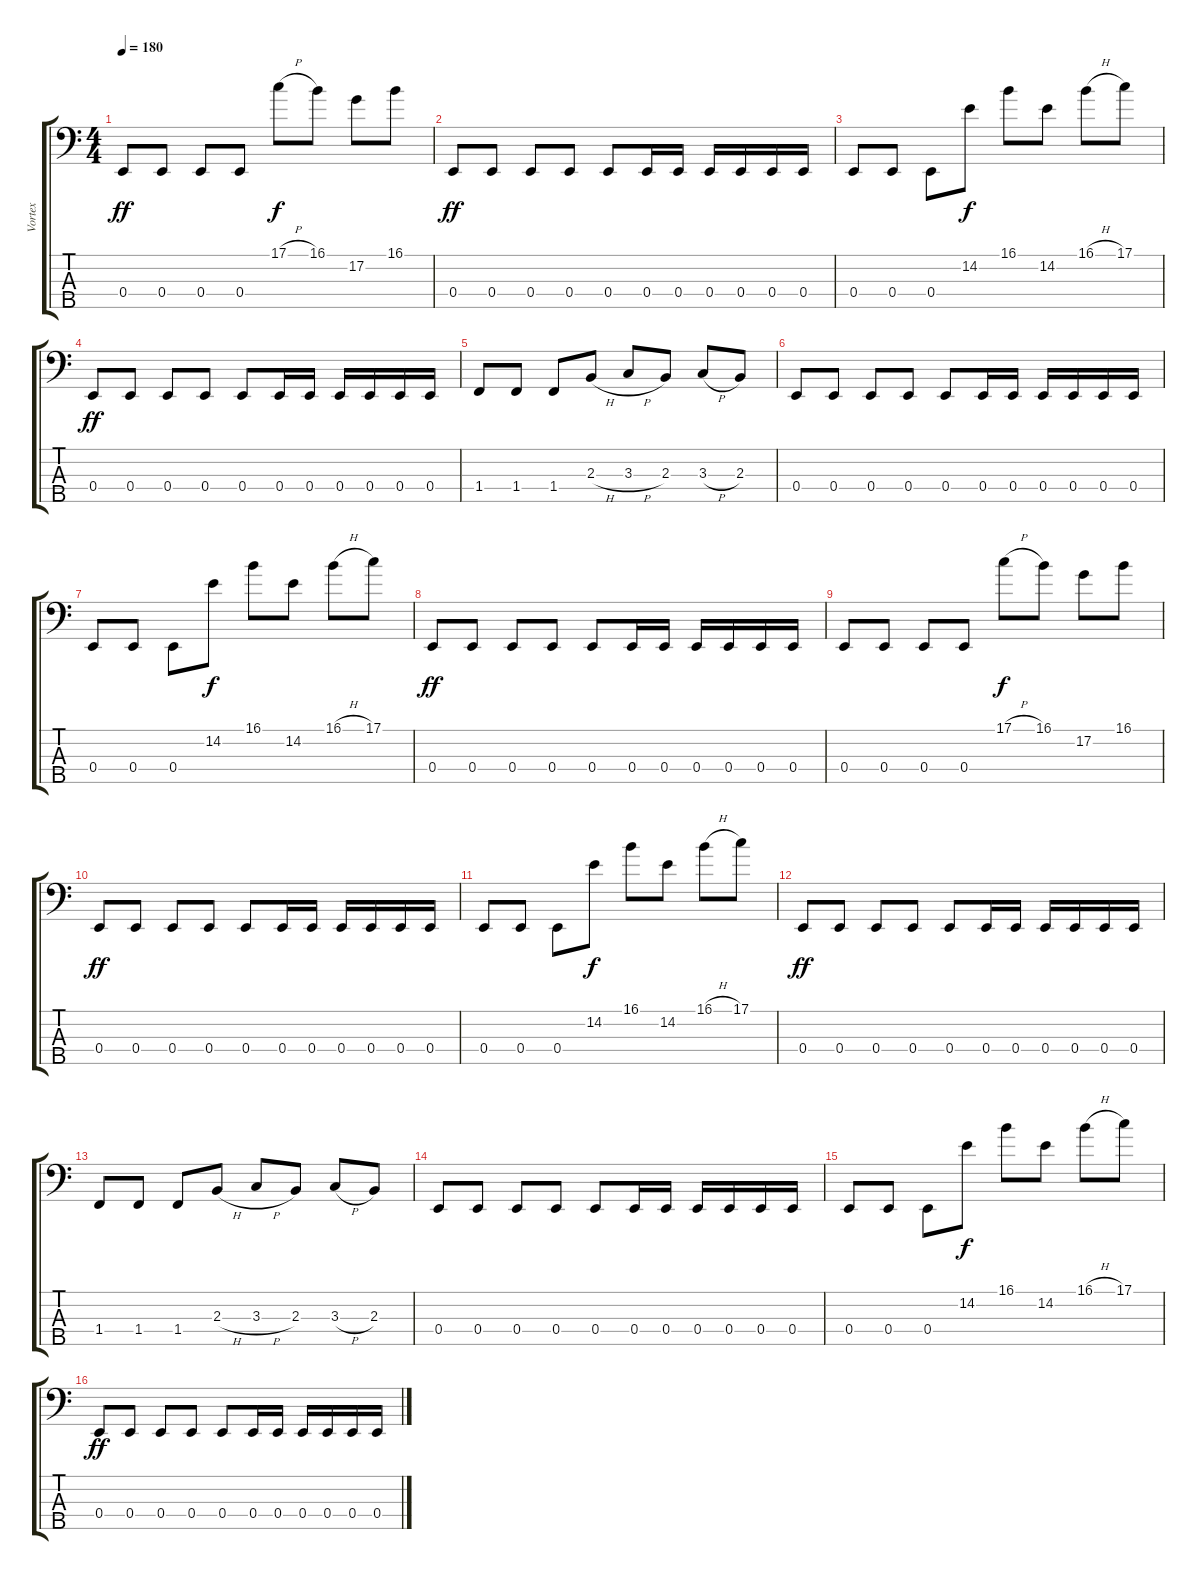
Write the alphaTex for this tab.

\track ("Vortex" "Vortex") {instrument electricbassfinger}
\staff {score tabs}
\tuning (G2 D2 A1 E1 B0) {hide}
\ts (4 4)
\tempo 180
\clef f4
\ks c
0.4.8{dy ff} 0.4.8 0.4.8 0.4.8 17.1{h}.8{dy f volume 8} 16.1.8 17.2.8 16.1.8 |
0.4.8{dy ff volume 14} 0.4.8 0.4.8 0.4.8 0.4.8 0.4.16 0.4.16 0.4.16 0.4.16 0.4.16 0.4.16 |
0.4.8 0.4.8 0.4.8 14.2.8{dy f volume 8} 16.1.8 14.2.8 16.1{h}.8 17.1.8 |
0.4.8{dy ff volume 14} 0.4.8 0.4.8 0.4.8 0.4.8 0.4.16 0.4.16 0.4.16 0.4.16 0.4.16 0.4.16 |
1.4.8 1.4.8 1.4.8 2.3{h}.8 3.3{h}.8 2.3.8 3.3{h}.8 2.3.8 |
0.4.8{volume 14} 0.4.8 0.4.8 0.4.8 0.4.8 0.4.16 0.4.16 0.4.16 0.4.16 0.4.16 0.4.16 |
0.4.8 0.4.8 0.4.8 14.2.8{dy f volume 8} 16.1.8 14.2.8 16.1{h}.8 17.1.8 |
0.4.8{dy ff volume 14} 0.4.8 0.4.8 0.4.8 0.4.8 0.4.16 0.4.16 0.4.16 0.4.16 0.4.16 0.4.16 |
0.4.8 0.4.8 0.4.8 0.4.8 17.1{h}.8{dy f volume 8} 16.1.8 17.2.8 16.1.8 |
0.4.8{dy ff volume 14} 0.4.8 0.4.8 0.4.8 0.4.8 0.4.16 0.4.16 0.4.16 0.4.16 0.4.16 0.4.16 |
0.4.8 0.4.8 0.4.8 14.2.8{dy f volume 8} 16.1.8 14.2.8 16.1{h}.8 17.1.8 |
0.4.8{dy ff volume 14} 0.4.8 0.4.8 0.4.8 0.4.8 0.4.16 0.4.16 0.4.16 0.4.16 0.4.16 0.4.16 |
1.4.8 1.4.8 1.4.8 2.3{h}.8 3.3{h}.8 2.3.8 3.3{h}.8 2.3.8 |
0.4.8{volume 14} 0.4.8 0.4.8 0.4.8 0.4.8 0.4.16 0.4.16 0.4.16 0.4.16 0.4.16 0.4.16 |
0.4.8 0.4.8 0.4.8 14.2.8{dy f volume 8} 16.1.8 14.2.8 16.1{h}.8 17.1.8 |
0.4.8{dy ff volume 14} 0.4.8 0.4.8 0.4.8 0.4.8 0.4.16 0.4.16 0.4.16 0.4.16 0.4.16 0.4.16
